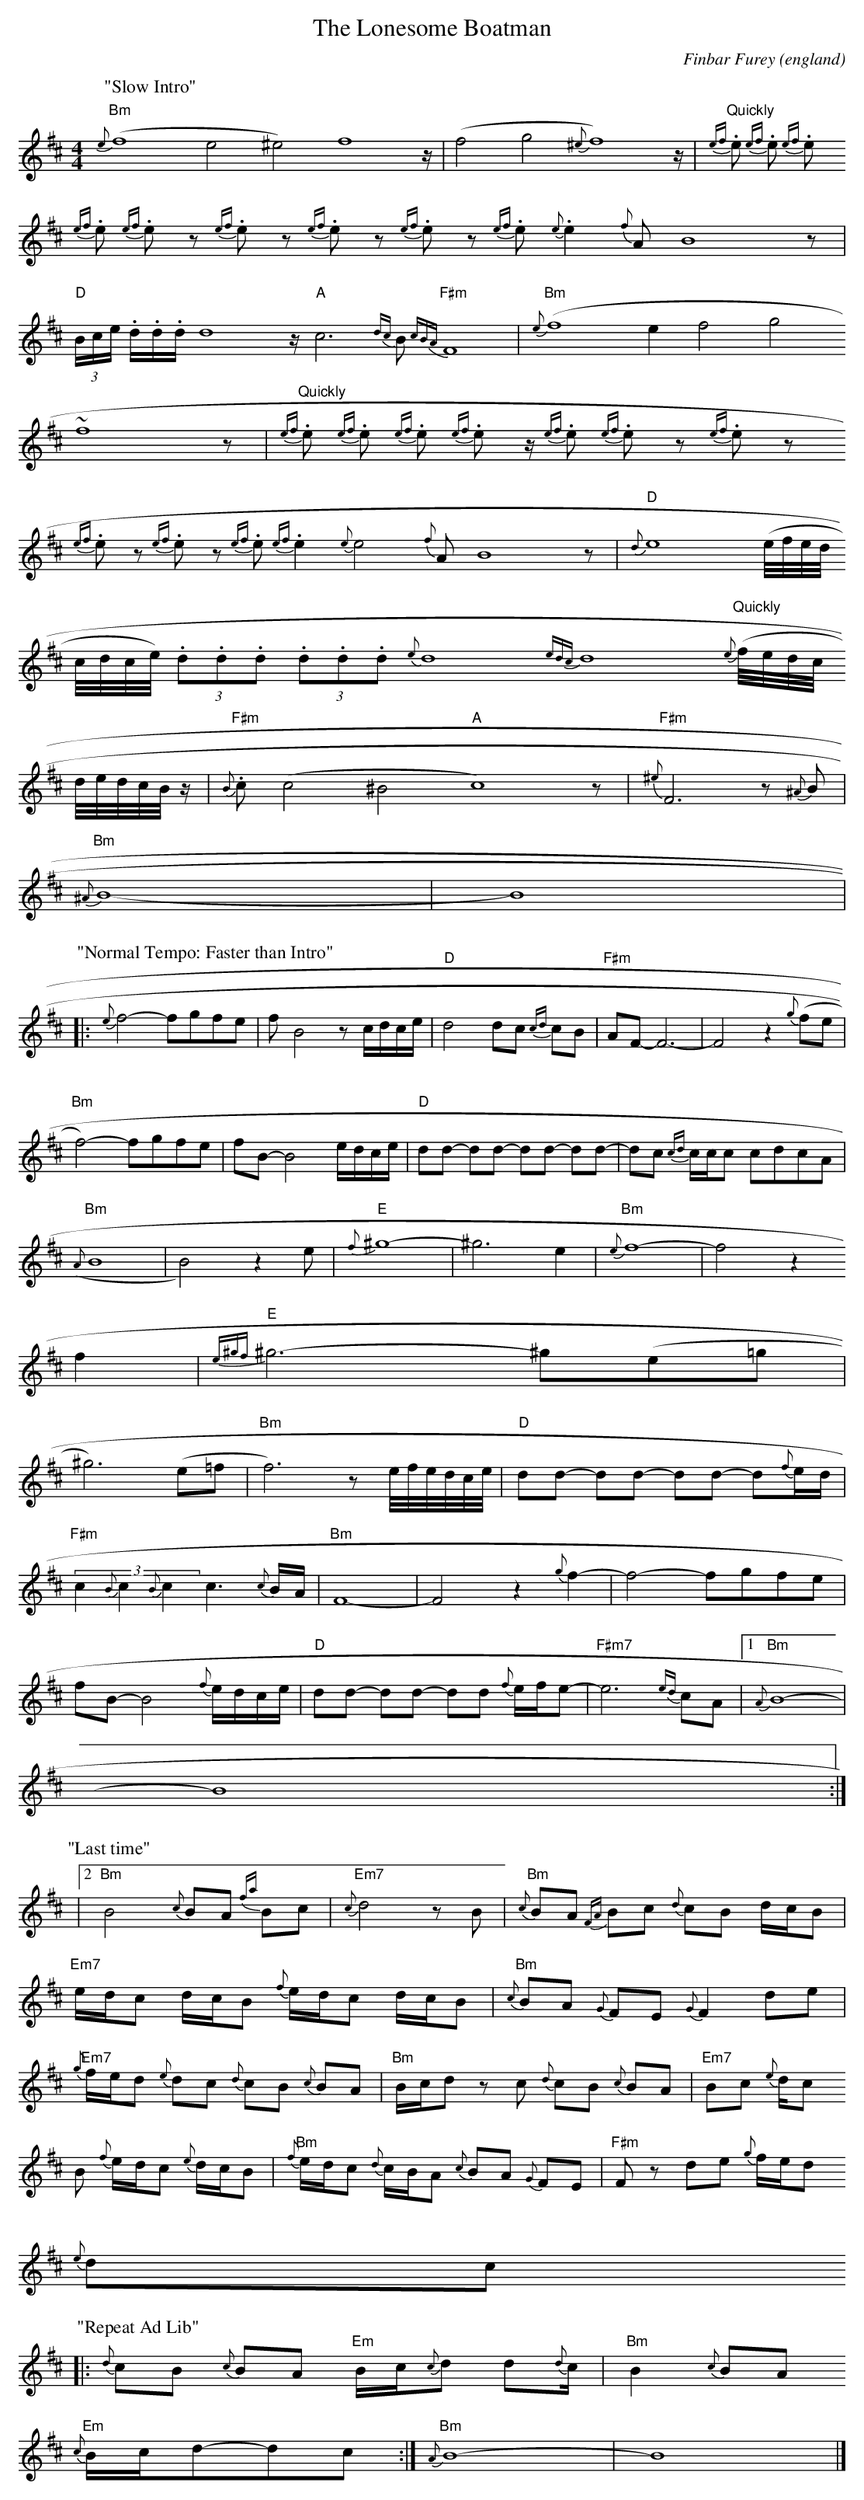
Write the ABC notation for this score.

X:1
T:The Lonesome Boatman
O:england
M:4/4
L:1/8
C:Finbar Furey
K:Bm
P:"Slow Intro"
{e}"Bm"(f8 e4 ^e4) f8 z/|(f4 g4 {^e}f8) z/|"Quickly"{ef}.e {ef}.e {ef}.e
{ef}.e {ef}.e z {ef}.e z {ef}.e z {ef}.e z {ef}.e {e}.e2 {f}A B8 z|
"D"(3B/c/e/ .d/.d/.d/ d8 z/ "A"c6 {dc}B "F#m"{cBA}F8|"Bm"{e}(f8 e2 f4 g4
)
~f8 z|"Quickly"{ef}.e {ef}.e {ef}.e {ef}.e z/ {ef}.e {ef}.e z {ef}.e z
{ef}.e z {ef}.e z {ef}.e {ef}.e2 {e}e4 {f}A B8 z|"D"{d}e8 (e/4f/4e/4d/4
c/4d/4c/4e/4) (3.d.d.d (3.d.d.d {e}d8 {edc}d8 {e}"Quickly"(f/4e/4d/4c/4
d/4e/4d/4c/4B/4 z/|"F#m"{B}.c (c4 ^B4 "A"c8) z|"F#m"{^e}F6 z {^A}B|
"Bm"{^A}B8-|B8|
P:"Normal Tempo: Faster than Intro"
|:{e}f4-fgfe|f B4 zc/d/c/e/|"D"d4 dc {cd}cB|"F#m"AF-F6-|F4 z2 {g}(fe|
"Bm"f4)-fgfe|fB-B4 e/d/c/e/|"D"dd- dd- dd- dd-|dc {cd}c/c/c cdcA|
"Bm"({A}B8|B4) z2 e|"E"{f}^g8-|^g6 e2|"Bm"{e}f8-|f4 z2
f2|"E"{e^gf}^g6-^g(e=g|
^g6) (e=f|"Bm"f6) ze/4f/4e/4d/4c/4e/4|"D"dd- dd- dd- d{f}e/d/|
"F#m"(3c2{B}c2{B}c2 c3 {c}B/A/|"Bm"F8-|F4 z2 {g}f2-|f4-fgfe|
fB-B4 {f}e/d/c/e/|"D"dd- dd- dd {f}e/f/e-|"F#m7"e6 {ed}cA|[1 "Bm"{A}B8-|
B8
:|
P:"Last time"
|[2 "Bm"B4 {c}BA {fa}Bc|"Em7"{c}d4 z B|"Bm"{c}BA {FA}Bc {d}cB d/c/B|
"Em7"e/d/c d/c/B {f}e/d/c d/c/B|"Bm"{c}BA {G}FE {G}F2 de|
"Em7"{g}f/e/d {e}dc {d}cB {c}BA|"Bm"B/c/d z c {d}cB {c}BA|"Em7"Bc {e}d/c
/B
{f}e/d/c {e}d/c/B|"Bm"{f}e/d/c {d}c/B/A {c}BA {G}FE|"F#m"F z de {g}f/e/d
{e}dc
P:"Repeat Ad Lib"
|:{d}cB {c}BA "Em"B/c/{c}d d{d}c/|"Bm"B2 {c}BA
"Em"{c}B/c/d-dc:|"Bm"{A}B8-|B8|]
